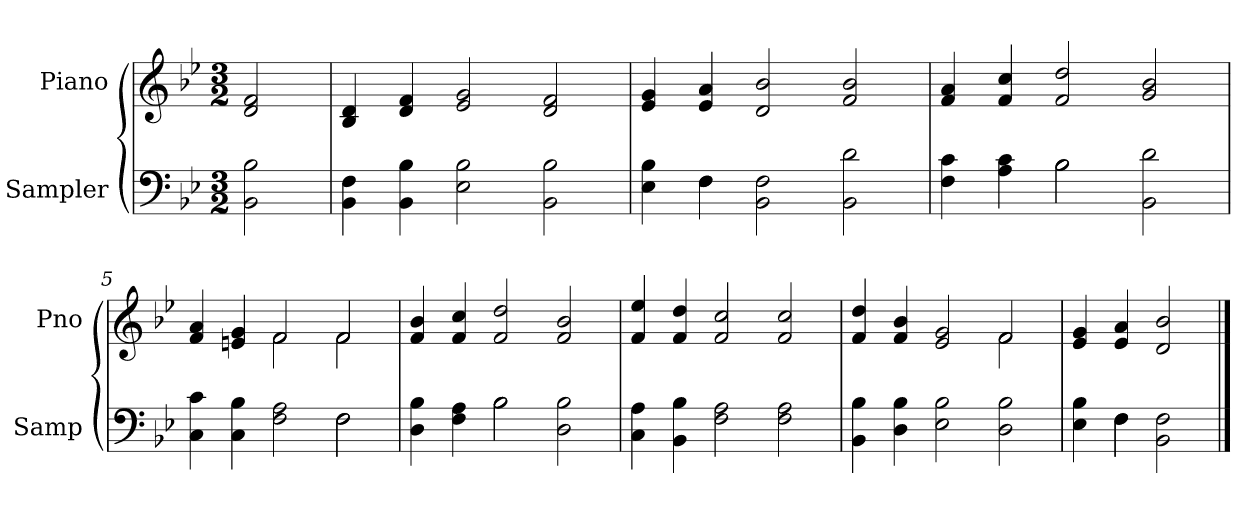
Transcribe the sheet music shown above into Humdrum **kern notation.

**kern	**kern
*part2	*part1
*staff2	*staff1
*I"Sampler	*I"Piano
*I'Samp	*I'Pno
*clefF4	*clefG2
*k[b-e-]	*k[b-e-]
*B-:	*B-:
*M3/2	*M3/2
=1	=1
2BB-\ 2B-\	2d/ 2f/
=2	=2
4BB-\ 4F\	4B-/ 4d/
4BB-\ 4B-\	4d/ 4f/
2E-\ 2B-\	2e-/ 2g/
2BB-\ 2B-\	2d/ 2f/
=3	=3
*^	*
4E-\ 4B-\	4ryy	4e-/ 4g/
4F\	4F	4e-/ 4a/
2BB-\ 2F\	1ryy	2d/ 2b-/
2BB-\ 2d\	.	2f/ 2b-/
=4	=4	=4
4F\ 4c\	2ryy	4f/ 4a/
4A\ 4c\	.	4f/ 4cc/
2B-\	2B-	2f/ 2dd/
2BB-\ 2d\	2ryy	2g/ 2b-/
=5	=5	=5
*	*	*^
4C\ 4c\	1ryy	4f/ 4a/	2ryy
4C\ 4B-\	.	4en/ 4g/	.
2F\ 2A\	.	2f/	2f
2F\	2F	2f/	2f
*	*	*v	*v
=6	=6	=6
4D\ 4B-\	2ryy	4f/ 4b-/
4F\ 4A\	.	4f/ 4cc/
2B-\	2B-	2f/ 2dd/
2D\ 2B-\	2ryy	2f/ 2b-/
*v	*v	*
=7	=7
4C\ 4A\	4f/ 4ee-/
4BB-\ 4B-\	4f/ 4dd/
2F\ 2A\	2f/ 2cc/
2F\ 2A\	2f/ 2cc/
=8	=8
*	*^
4BB-\ 4B-\	4f/ 4dd/	1ryy
4D\ 4B-\	4f/ 4b-/	.
2E-\ 2B-\	2e-/ 2g/	.
2D\ 2B-\	2f/	2f
*	*v	*v
=9	=9
*^	*
4E-\ 4B-\	4ryy	4e-/ 4g/
4F\	4F	4e-/ 4a/
2BB-\ 2F\	2ryy	2d/ 2b-/
*v	*v	*
==	==
*-	*-
